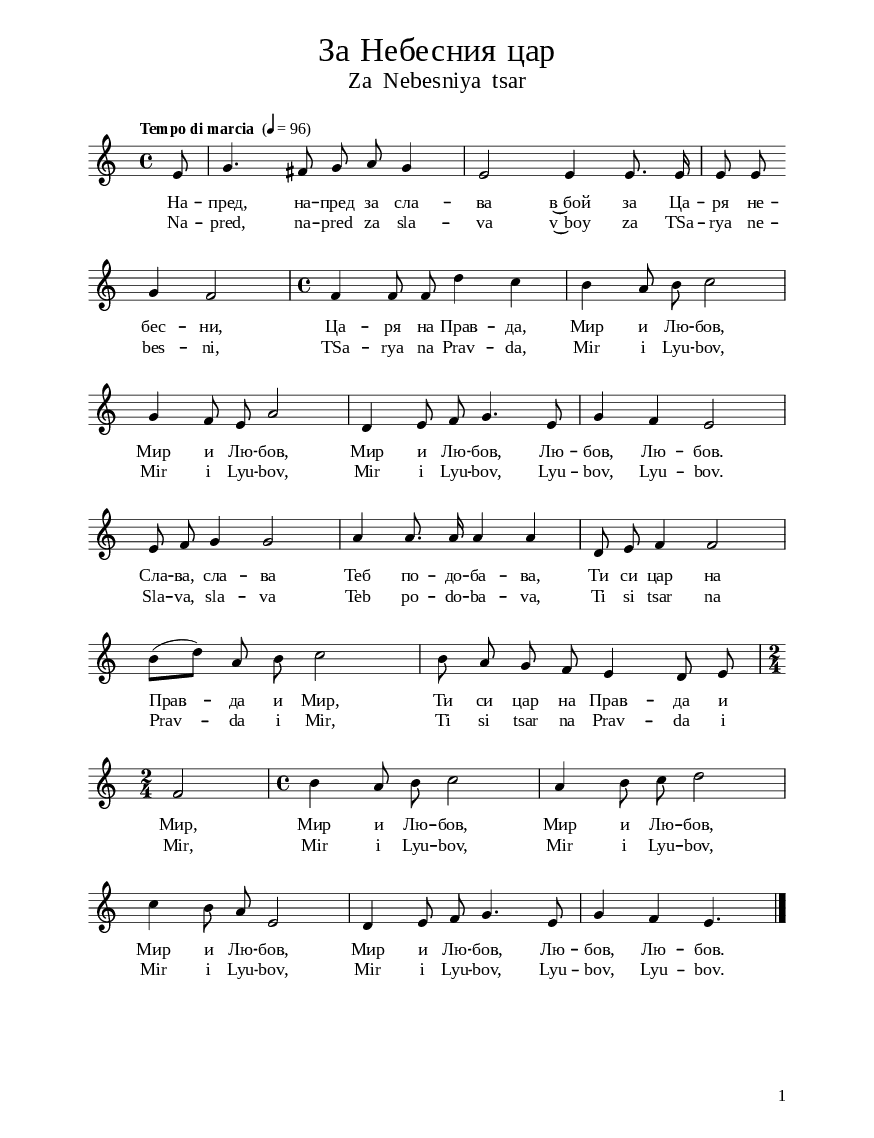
\version "2.18.2"

\paper {
  #(set-paper-size "a5")
}

\bookpart {
\paper {
  print-all-headers = ##t
  print-page-number = ##t
  print-first-page-number = ##t

  % put page numbers on the bottom
  oddHeaderMarkup = \markup ""
  evenHeaderMarkup = \markup ""
  oddFooterMarkup = \markup
    \fill-line {
      ""
      \on-the-fly #print-page-number-check-first \fromproperty #'page:page-number-string
    }
  evenFooterMarkup = \markup
    \fill-line {
      \on-the-fly #print-page-number-check-first \fromproperty #'page:page-number-string
      ""
    }

  left-margin = 1.5\cm
  right-margin = 1.5\cm
  top-margin = 1.6\cm
  bottom-margin = 1.2\cm
  ragged-bottom = ##t % do not spread the staves to fill the whole vertical space

  % change lyrics and titles font (affects notes also)
  fonts =
    #(make-pango-font-tree
     "Times New Roman"
     "DejaVu Sans"
     "DejaVu Sans Mono"
     (/ (* staff-height pt) 3.6))

  % change distance between staves
  system-system-spacing =
    #'((basic-distance . 12)
       (minimum-distance . 6)
       (padding . 1)
       (stretchability . 12))
}

\header {
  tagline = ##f
}

\score{
  \layout { 
    indent = 0.0\cm % remove first line indentation
    %ragged-last = ##t % do not spread last line to fill the whole space
    \context {
      \Score
      \omit BarNumber %remove bar numbers
    } % context

    \context { % change staff size
      \Staff
      fontSize = #+0 % affects notes size only
      \override StaffSymbol #'staff-space = #(magstep -3)
      \override StaffSymbol #'thickness = #0.5
      \override BarLine #'hair-thickness = #1
      %\override StaffSymbol #'ledger-line-thickness = #'(0 . 0)
    }

    \context { % adjust space between staff and lyrics and between the two lyric lines
      \Lyrics
      \override VerticalAxisGroup.nonstaff-relatedstaff-spacing = #'((basic-distance . 4.5))
      \override VerticalAxisGroup.nonstaff-nonstaff-spacing = #'((minimum-distance . 2))
    }
  } % layout

 \new Voice \absolute  {
  \clef treble
  \key c \major
  %\time 3/4 \tempo "Tempo di marcia" 4 = 96
  \tempo \markup { % make tempo note smaller
      \concat { "Tempo di marcia " \normal-text { " (" }
          \teeny \general-align #Y #DOWN \note #"4" #0.8
          \normal-text { " = 96)" }
      }
    }
  \partial 8
  \autoBeamOff
 
    e'8 | g'4. fis'8 g' a' | g'4 e'2 | e'4 e'8. e'16 e'8 e' \break | 

    g'4 f'2 | \time 4/4  f'4 f'8 f' d''4 c'' | b'4 a'8 b' c''2 \break |
  
    g'4 f'8 e' a'2 | d'4 e'8 f' g'4. e'8 | g'4 f' e'2 \break |
  
    e'8 f' g'4 g'2 | a'4 a'8. a'16 a'4 a' | d'8 e' f'4 f'2 \break | 
    
    b'8 ([ d'' ]) a' b' c''2 | b'8 a' g' f' e'4 d'8 e' \break | 
  
    \time 2/4  f'2 |  \time 4/4  b'4 a'8 b' c''2 |  a'4 b'8 c'' d''2 \break |
  
    c''4 b'8 a' e'2 | d'4 e'8 f' g'4. e'8 |  g'4 f' e'4. | \bar "|."
  }
  
  \addlyrics { На -- пред,
    на -- пред за сла -- ва в~бой за Ца -- ря не --
    бес -- ни, Ца -- ря на Прав -- да, Мир и Лю --
    бов, Мир и Лю -- бов, Мир и Лю -- бов, Лю --
    бов, Лю -- бов. Сла -- ва, сла -- ва Теб по --
    до -- ба -- ва, Ти си цар на Прав -- да и Мир,
    Ти си цар на Прав -- да и Мир, Мир и Лю --
    бов, Мир и Лю -- бов, Мир и Лю -- бов, Мир и
    Лю -- бов, Лю -- бов, Лю -- бов.}
  \addlyrics {Na -- pred,
    na -- pred za sla -- va v~boy za TSa -- rya ne --
    bes -- ni, TSa -- rya na Prav -- da, Mir i Lyu --
    bov, Mir i Lyu -- bov, Mir i Lyu -- bov, Lyu --
    bov, Lyu -- bov. Sla -- va, sla -- va Teb po --
    do -- ba -- va, Ti si tsar na Prav -- da i Mir,
    Ti si tsar na Prav -- da i Mir, Mir i Lyu --
    bov, Mir i Lyu -- bov, Mir i Lyu -- bov, Mir i
    Lyu -- bov, Lyu -- bov, Lyu -- bov.}
  
  \header {
    title = \markup \column \normal-text \fontsize #2.5 {
              \center-align
              \line { За Небесния цар }
              \vspace #-0.6
              \center-align
              \line \fontsize #-3 { Za Nebesniya tsar}
              \vspace #-0.8
              \center-align
              \line \fontsize #-3 { " " }
            }
  }
  
  \midi{}

} % score

\pageBreak

\markup \fontsize #+2.5 {
    \hspace #1
    \override #'(baseline-skip . 2.4) % affects space between column lines
    \column {
      
    }

    \hspace #5
    \override #'(baseline-skip . 2.4)
    \column {
      
    } %column
} % markup



% include foreign translation(s) of the song
\version "2.20.0"

\markup \fill-line { \fontsize #6 "An den himmlischen König" }
\markup \null
\markup \null
\markup \fontsize #+2.5 {
    \hspace #10
    \override #'(baseline-skip . 2)
   
       
  
  
     
    \column {
    
       \line { " " }
       
        \line { " "Vorwärts, vorwärts zum Ruhm,}

 \line { " "in den Kampf für den himmlischen König, }

 \line { " "der König der Gerechtigkeit,}

 \line { " "des Friedens und der Liebe}

 \line { " "des Friedens und der Liebe}

 \line { " "des Friedens und der Liebe!}

 \line { " "Der Ruhm, der Ruhm gebührt Dir;}

 \line { " "Du bist der König der Gerechtigkeit und des Friedens,}

 \line { " "Du bist der König der Gerechtigkeit und des Friedens,}

 \line { " "des Friedens und der Liebe}

 \line { " "des Friedens und der Liebe}

 \line { " "des Friedens und der Liebe}

 \line { " "des Friedens und der Liebe}

 \line { " "der Liebe, der Liebe.}
       
    }
}


} % bookpart
